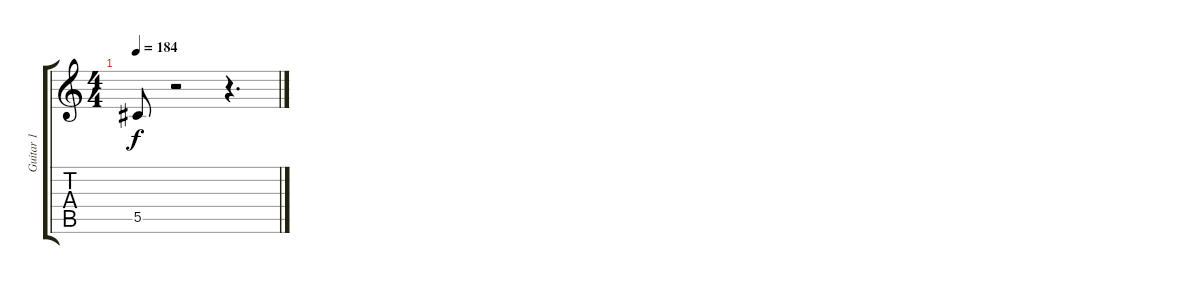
\track ("Guitar 1" "Guitar 1") {instrument distortionguitar}
\staff {score tabs}
\tuning (Eb4 Bb3 Gb3 Db3 Ab2 Db2) {hide}
\ts (4 4)
\tempo 184
\clef g2
\ks c
5.5{t}.8{dy f} r.2 r.4{d}
